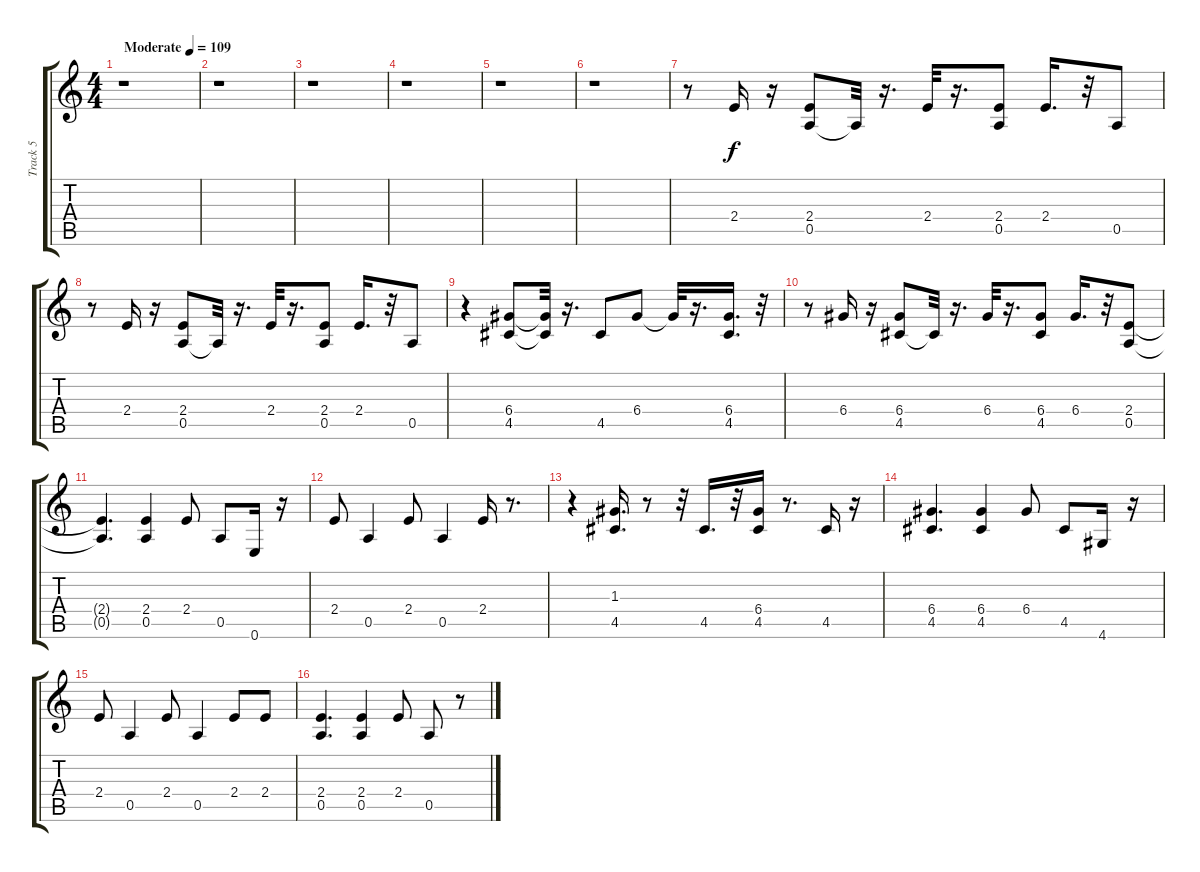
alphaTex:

\track ("Track 5" "Track 5") {instrument electricguitarclean}
\staff {score tabs}
\tuning (E4 B3 G3 D3 A2 E2) {hide}
\ts (4 4)
\tempo (109 "Moderate")
\clef g2
\ks c
r.1{dy f instrument electricguitarclean} |
r.1 |
r.1 |
r.1 |
r.1 |
r.1 |
r.8 2.4.16 r.16 (2.4 0.5).8 0.5{t}.32 r.16{d} 2.4.32 r.16{d} (2.4 0.5).8 2.4.16{d} r.32 0.5.8 |
r.8 2.4.16 r.16 (2.4 0.5).8 0.5{t}.32 r.16{d} 2.4.32 r.16{d} (2.4 0.5).8 2.4.16{d} r.32 0.5.8 |
r.4 (6.4 4.5).8 (6.4{t} 4.5{t}).32 r.16{d} 4.5.8 6.4.8 6.4{t}.32 r.16{d} (6.4 4.5).16{d} r.32 |
r.8 6.4.16 r.16 (6.4 4.5).8 4.5{t}.32 r.16{d} 6.4.32 r.16{d} (6.4 4.5).8 6.4.16{d} r.32 (2.4 0.5).8 |
(2.4{t} 0.5{t}).4{d} (2.4 0.5).4 2.4.8 0.5.8 0.6.16 r.16 |
2.4.8 0.5.4 2.4.8 0.5.4 2.4.16 r.8{d} |
r.4 (1.3 4.5).16{d} r.8 r.32 4.5.16{d} r.32 (6.4 4.5).16 r.8{d} 4.5.16 r.16 |
(6.4 4.5).4{d} (6.4 4.5).4 6.4.8 4.5.8 4.6.16 r.16 |
2.4.8 0.5.4 2.4.8 0.5.4 2.4.8 2.4.8 |
(2.4 0.5).4{d} (2.4 0.5).4 2.4.8 0.5.8 r.8
